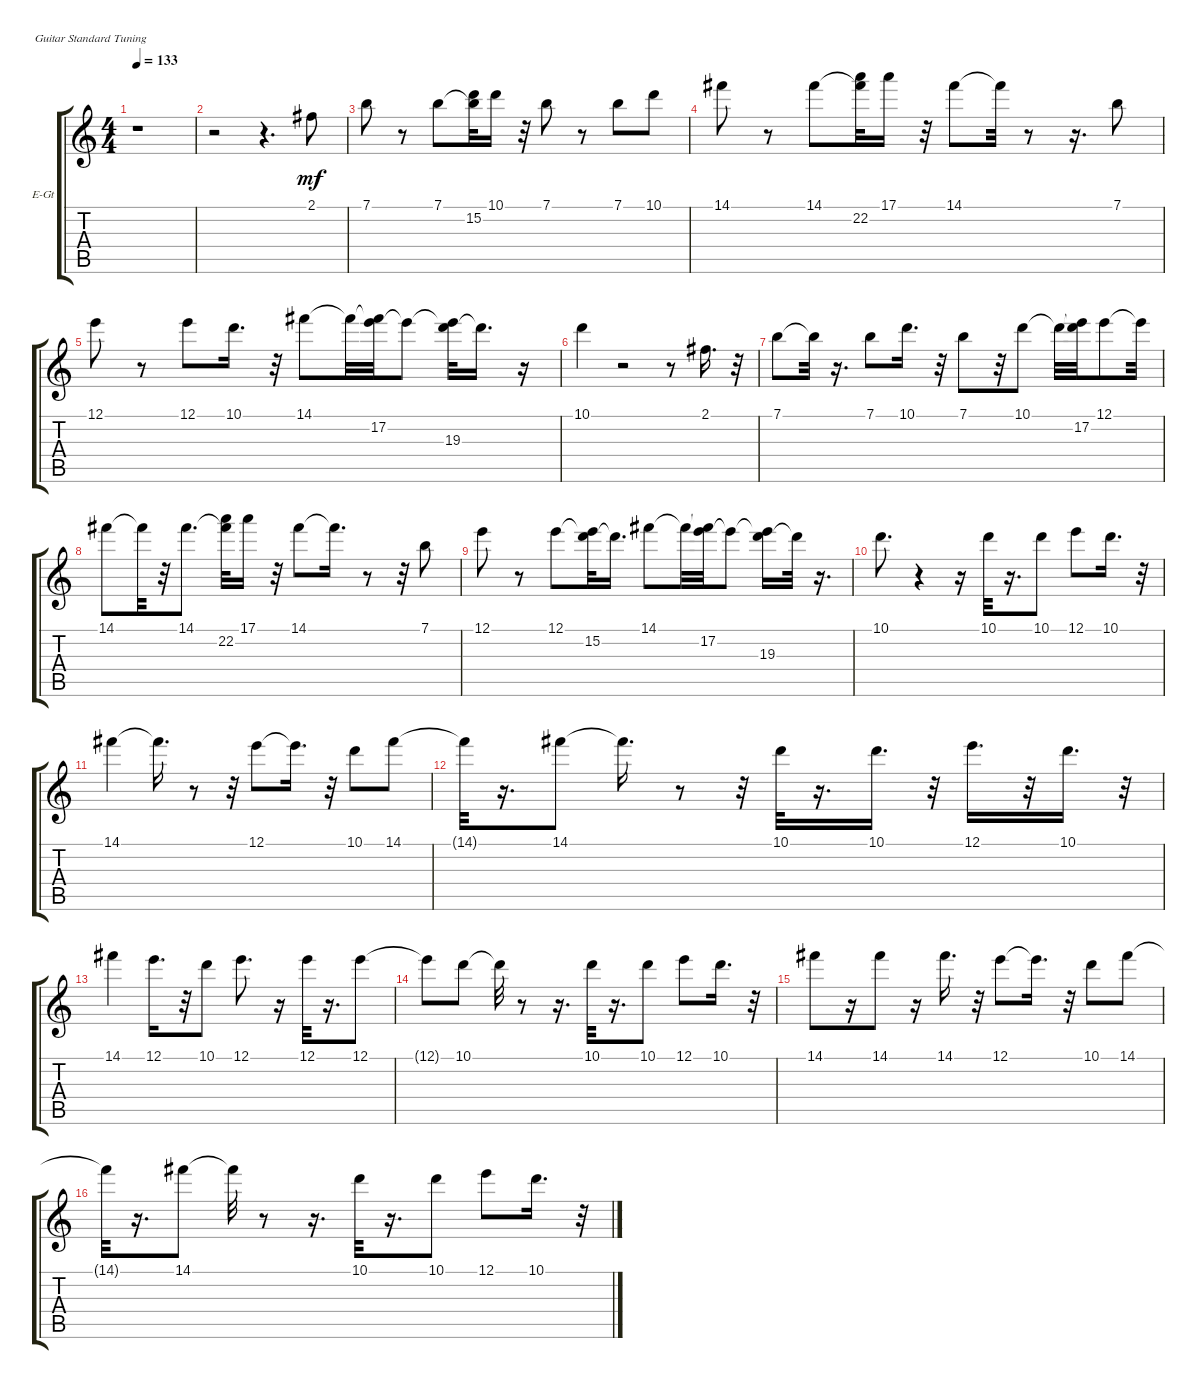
\defaultSystemsLayout 4
\bracketExtendMode groupsimilarinstruments
\firstSystemTrackNameOrientation horizontal
\otherSystemsTrackNameOrientation horizontal
\track ("Vocal" "E-Gt") {instrument electricguitarclean}
\staff {score tabs}
\tuning (E4 B3 G3 D3 A2 E2)
\ts (4 4)
\tempo 133
\clef g2
\ks c
r.1{dy mf} |
r.2 r.4{d} 2.1.8 |
7.1.8 r.8 7.1.8 (7.1{t} 15.2).32 10.1.16 r.32 7.1.8 r.8 7.1.8 10.1.8 |
14.1.8 r.8 14.1.8 (14.1{t} 22.2).32 17.1.16 r.32 14.1.8 14.1{t}.32 r.8 r.16{d} 7.1.8 |
12.1.8 r.8 12.1.8 10.1.16{d} r.32 14.1.8 14.1{t}.32 (14.1{t} 17.2).32 17.2{t}.8 (17.2{t} 19.3).32 19.3{t}.16{d} r.16 |
10.1.4 r.2 r.8 2.1.16{d} r.32 |
7.1.8 7.1{t}.32 r.16{d} 7.1.8 10.1.16{d} r.32 7.1.8 r.32 10.1.8 10.1{t}.32 (10.1{t} 17.2).32 12.1.8 12.1{t}.32 |
14.1.8 14.1{t}.32 r.32 14.1.8{d} (14.1{t} 22.2).32 17.1.16 r.32 14.1.8 14.1{t}.16{d} r.8 r.32 7.1.8 |
12.1.8 r.8 12.1.8 (12.1{t} 15.2).32 15.2{t}.16{d} 14.1.8 14.1{t}.32 (14.1{t} 17.2).32 17.2{t}.8 (17.2{t} 19.3).16 19.3{t}.32 r.16{d} |
10.1.8{d} r.4 r.16 10.1.32 r.16{d} 10.1.8 12.1.8 10.1.16{d} r.32 |
14.1.4 14.1{t}.16{d} r.8 r.32 12.1.8 12.1{t}.16{d} r.32 10.1.8 14.1.8 |
14.1{t}.32 r.16{d} 14.1.8 14.1{t}.16{d} r.8 r.32 10.1.32 r.16{d} 10.1.16{d} r.32 12.1.16{d} r.32 10.1.16{d} r.32 |
14.1.4 12.1.16{d} r.32 10.1.8 12.1.8{d} r.16 12.1.32 r.16{d} 12.1.8 |
12.1{t}.8 10.1.8 10.1{t}.32 r.8 r.16{d} 10.1.32 r.16{d} 10.1.8 12.1.8 10.1.16{d} r.32 |
14.1.8 r.16 14.1.8 r.16 14.1.16{d} r.32 12.1.8 12.1{t}.16{d} r.32 10.1.8 14.1.8 |
14.1{t}.32 r.16{d} 14.1.8 14.1{t}.32 r.8 r.16{d} 10.1.32 r.16{d} 10.1.8 12.1.8 10.1.16{d} r.32
